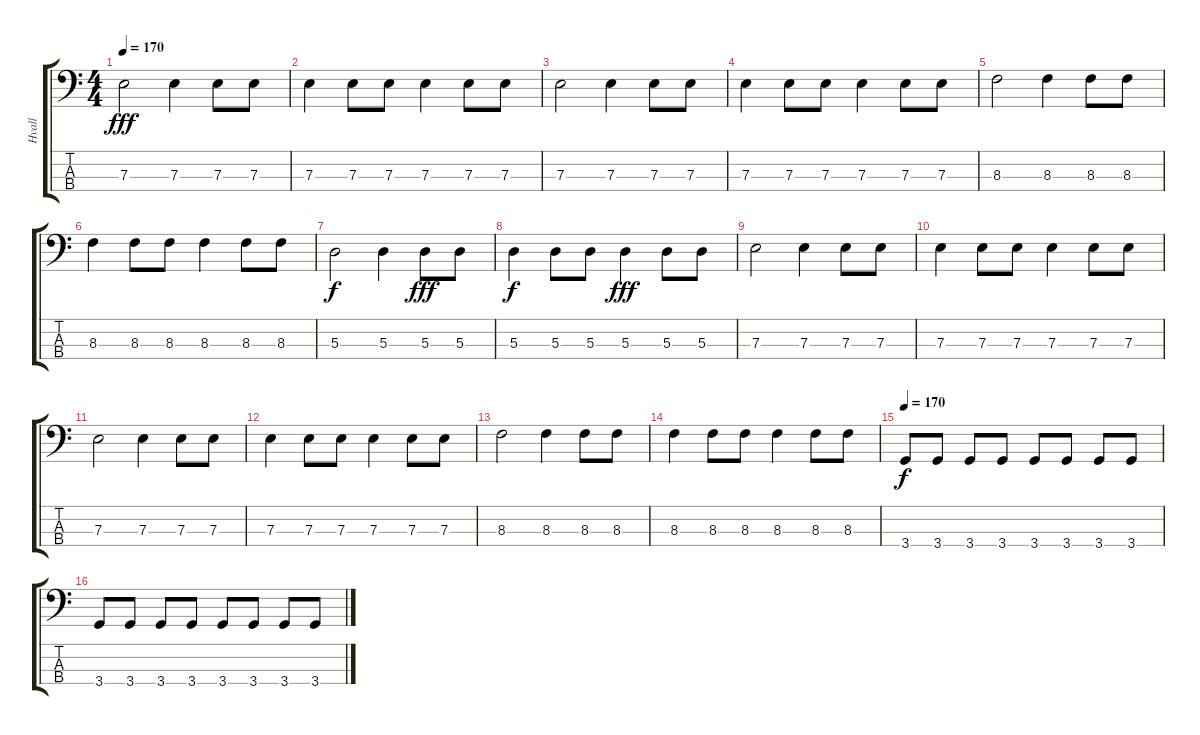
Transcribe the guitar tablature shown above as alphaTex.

\track ("Hvall" "Hvall") {instrument electricbasspick}
\staff {score tabs}
\tuning (G2 D2 A1 E1) {hide}
\ts (4 4)
\tempo 170
\clef f4
\ks c
7.3.2{dy fff} 7.3.4 7.3.8 7.3.8 |
7.3.4 7.3.8 7.3.8 7.3.4 7.3.8 7.3.8 |
7.3.2 7.3.4 7.3.8 7.3.8 |
7.3.4 7.3.8 7.3.8 7.3.4 7.3.8 7.3.8 |
8.3.2 8.3.4 8.3.8 8.3.8 |
8.3.4 8.3.8 8.3.8 8.3.4 8.3.8 8.3.8 |
5.3.2{dy f} 5.3.4 5.3.8{dy fff} 5.3.8 |
5.3.4{dy f} 5.3.8 5.3.8 5.3.4{dy fff} 5.3.8 5.3.8 |
7.3.2 7.3.4 7.3.8 7.3.8 |
7.3.4 7.3.8 7.3.8 7.3.4 7.3.8 7.3.8 |
7.3.2 7.3.4 7.3.8 7.3.8 |
7.3.4 7.3.8 7.3.8 7.3.4 7.3.8 7.3.8 |
8.3.2 8.3.4 8.3.8 8.3.8 |
8.3.4 8.3.8 8.3.8 8.3.4 8.3.8 8.3.8 |
\tempo 170
3.4.8{dy f} 3.4.8 3.4.8 3.4.8 3.4.8 3.4.8 3.4.8 3.4.8 |
3.4.8 3.4.8 3.4.8 3.4.8 3.4.8 3.4.8 3.4.8 3.4.8
